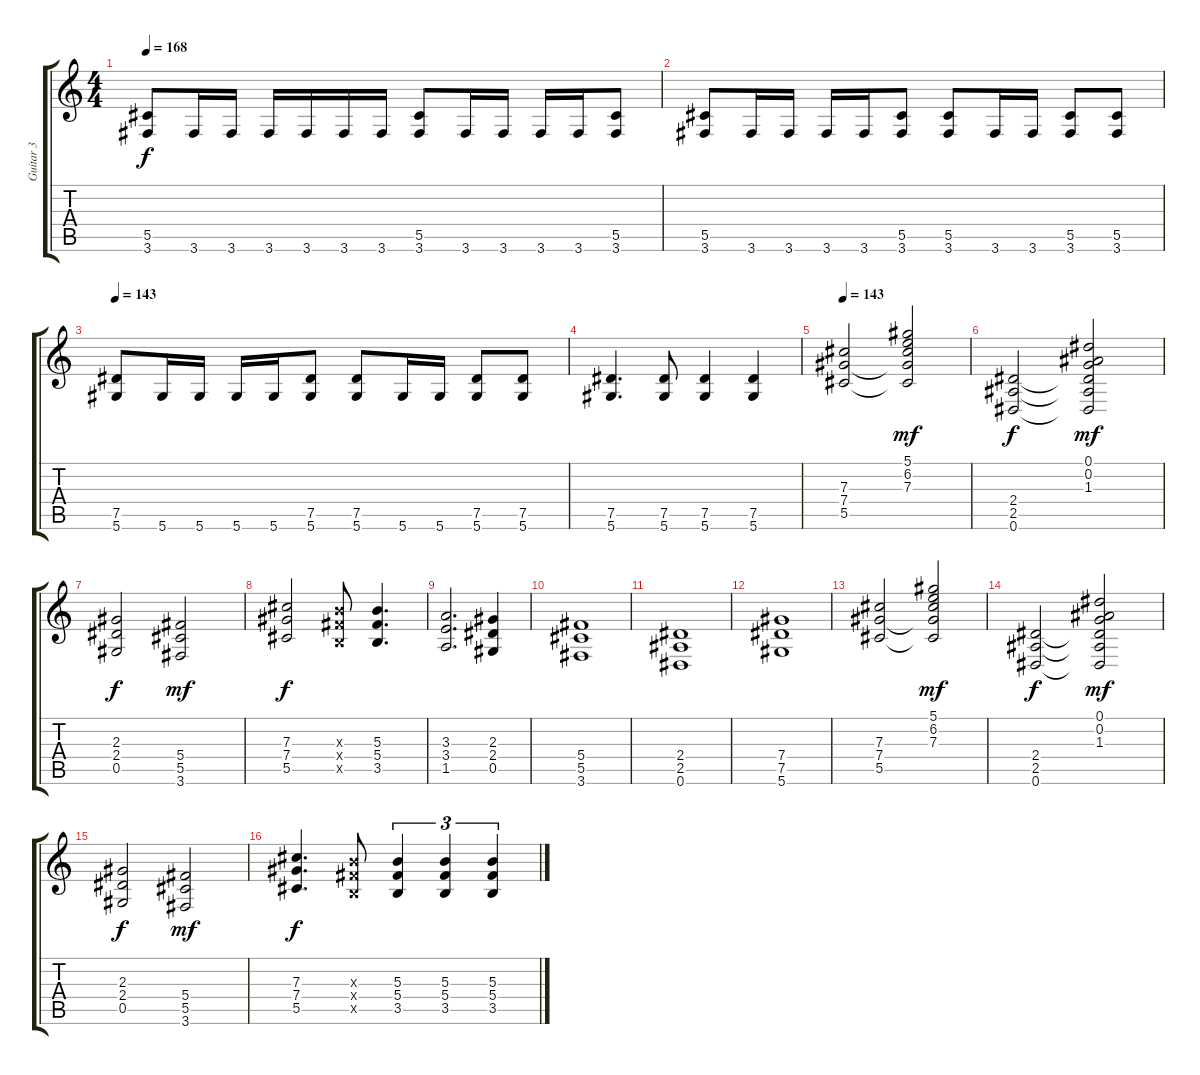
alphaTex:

\track ("Guitar 3" "Guitar 3") {instrument distortionguitar}
\staff {score tabs}
\tuning (Eb4 Bb3 Gb3 Db3 Ab2 Eb2) {hide}
\ts (4 4)
\tempo 168
\clef g2
\ks c
(5.5 3.6).8{dy f} 3.6.16 3.6.16 3.6.16 3.6.16 3.6.16 3.6.16 (5.5 3.6).8 3.6.16 3.6.16 3.6.16 3.6.16 (5.5 3.6).8 |
(5.5 3.6).8 3.6.16 3.6.16 3.6.16 3.6.16 (5.5 3.6).8 (5.5 3.6).8 3.6.16 3.6.16 (5.5 3.6).8 (5.5 3.6).8 |
\tempo 143
(7.5 5.6).8 5.6.16 5.6.16 5.6.16 5.6.16 (7.5 5.6).8 (7.5 5.6).8 5.6.16 5.6.16 (7.5 5.6).8 (7.5 5.6).8 |
(7.5 5.6).4{d} (7.5 5.6).8 (7.5 5.6).4 (7.5 5.6).4 |
\tempo 143
(7.3 7.4 5.5).2 (5.1 6.2 7.3 7.4{t} 5.5{t}).2{dy mf} |
(2.4 2.5 0.6).2{dy f} (0.1 0.2 1.3 2.4{t} 2.5{t} 0.6{t}).2{dy mf} |
(2.3 2.4 0.5).2{dy f} (5.4 5.5 3.6).2{dy mf} |
(7.3 7.4 5.5).2{dy f} (5.3{x} 5.4{x} 3.5{x}).8 (5.3 5.4 3.5).4{d} |
(3.3 3.4 1.5).2{d} (2.3 2.4 0.5).4 |
(5.4 5.5 3.6).1 |
(2.4 2.5 0.6).1 |
(7.4 7.5 5.6).1 |
(7.3 7.4 5.5).2{volume 16 balance 8} (5.1 6.2 7.3 7.4{t} 5.5{t}).2{dy mf} |
(2.4 2.5 0.6).2{dy f} (0.1 0.2 1.3 2.4{t} 2.5{t} 0.6{t}).2{dy mf} |
(2.3 2.4 0.5).2{dy f} (5.4 5.5 3.6).2{dy mf} |
(7.3 7.4 5.5).4{d dy f} (5.3{x} 5.4{x} 3.5{x}).8 (5.3 5.4 3.5).4{tu (3 2)} (5.3 5.4 3.5).4{tu (3 2)} (5.3 5.4 3.5).4{tu (3 2)}
